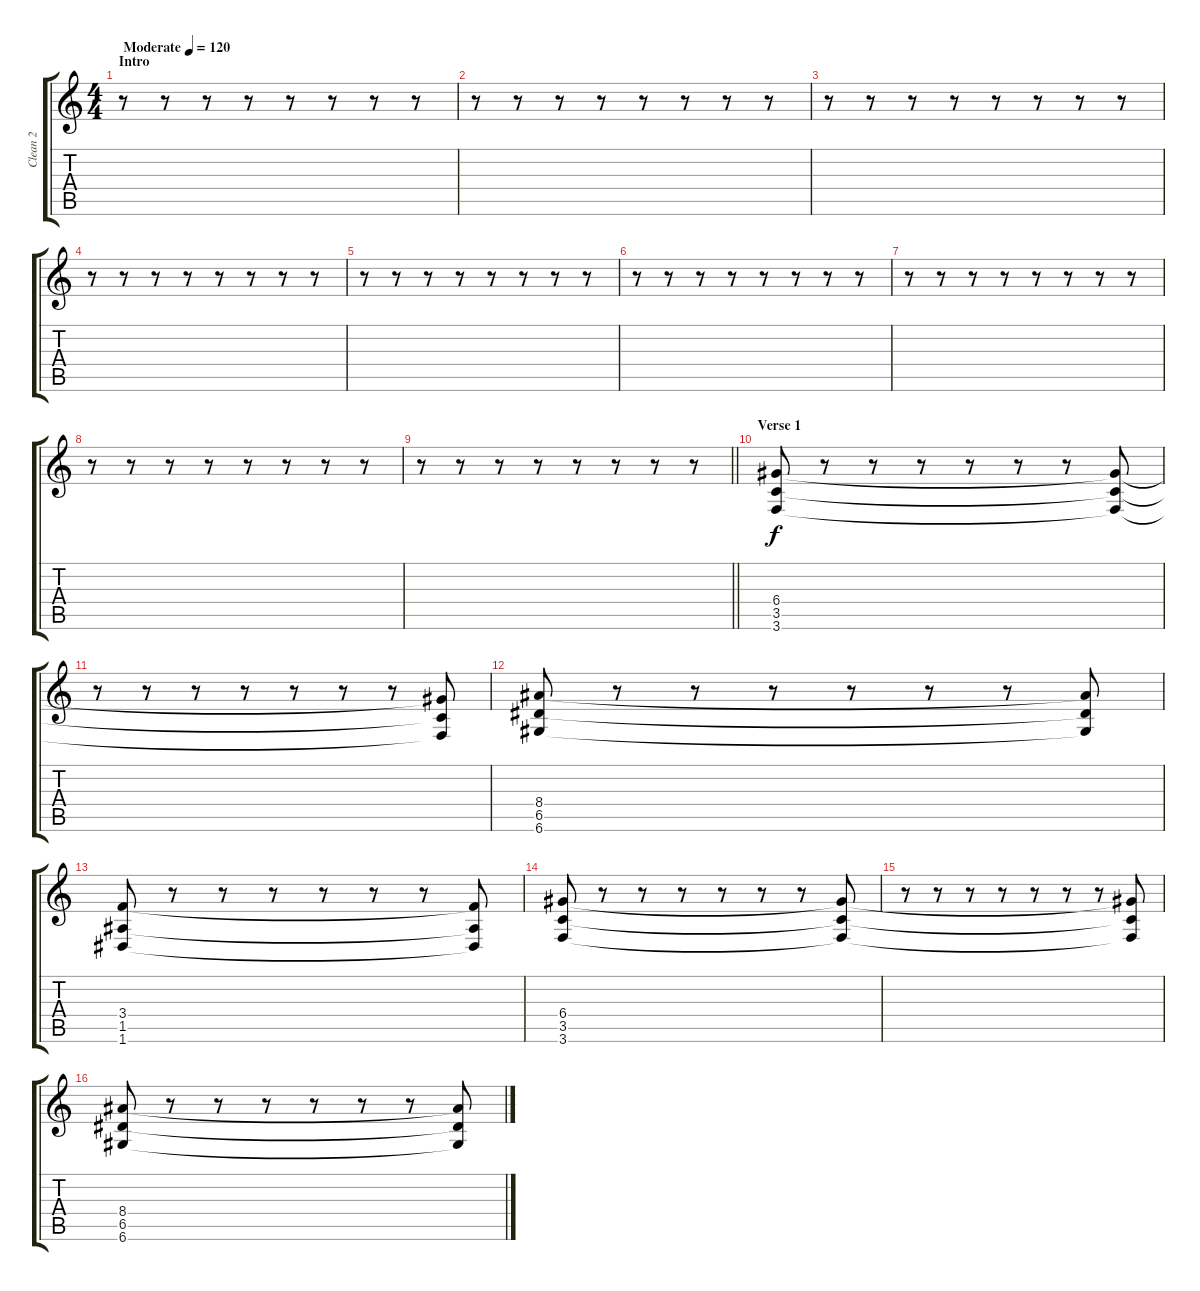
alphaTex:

\track ("Clean 2" "Clean 2") {instrument electricguitarclean}
\staff {score tabs}
\tuning (E4 B3 G3 D3 A2 D2) {hide}
\ts (4 4)
\section ("" "Intro")
\tempo (120 "Moderate")
\tempo 138
\tempo (120 "Moderate")
\clef g2
\ks c
r.8{dy f instrument electricguitarclean} r.8 r.8 r.8 r.8 r.8 r.8 r.8 |
r.8 r.8 r.8 r.8 r.8 r.8 r.8 r.8 |
r.8 r.8 r.8 r.8 r.8 r.8 r.8 r.8 |
r.8 r.8 r.8 r.8 r.8 r.8 r.8 r.8 |
r.8 r.8 r.8 r.8 r.8 r.8 r.8 r.8 |
r.8 r.8 r.8 r.8 r.8 r.8 r.8 r.8 |
r.8 r.8 r.8 r.8 r.8 r.8 r.8 r.8 |
r.8 r.8 r.8 r.8 r.8 r.8 r.8 r.8 |
\barLineRight lightlight
r.8 r.8 r.8 r.8 r.8 r.8 r.8 r.8 |
\section ("" "Verse 1")
(6.4 3.5 3.6).8 r.8 r.8 r.8 r.8 r.8 r.8 (6.4{t} 3.5{t} 3.6{t}).8 |
r.8 r.8 r.8 r.8 r.8 r.8 r.8 (6.4{t} 3.5{t} 3.6{t}).8 |
(8.4 6.5 6.6).8 r.8 r.8 r.8 r.8 r.8 r.8 (8.4{t} 6.5{t} 6.6{t}).8 |
(3.4 1.5 1.6).8 r.8 r.8 r.8 r.8 r.8 r.8 (3.4{t} 1.5{t} 1.6{t}).8 |
(6.4 3.5 3.6).8 r.8 r.8 r.8 r.8 r.8 r.8 (6.4{t} 3.5{t} 3.6{t}).8 |
r.8 r.8 r.8 r.8 r.8 r.8 r.8 (6.4{t} 3.5{t} 3.6{t}).8 |
(8.4 6.5 6.6).8 r.8 r.8 r.8 r.8 r.8 r.8 (8.4{t} 6.5{t} 6.6{t}).8
